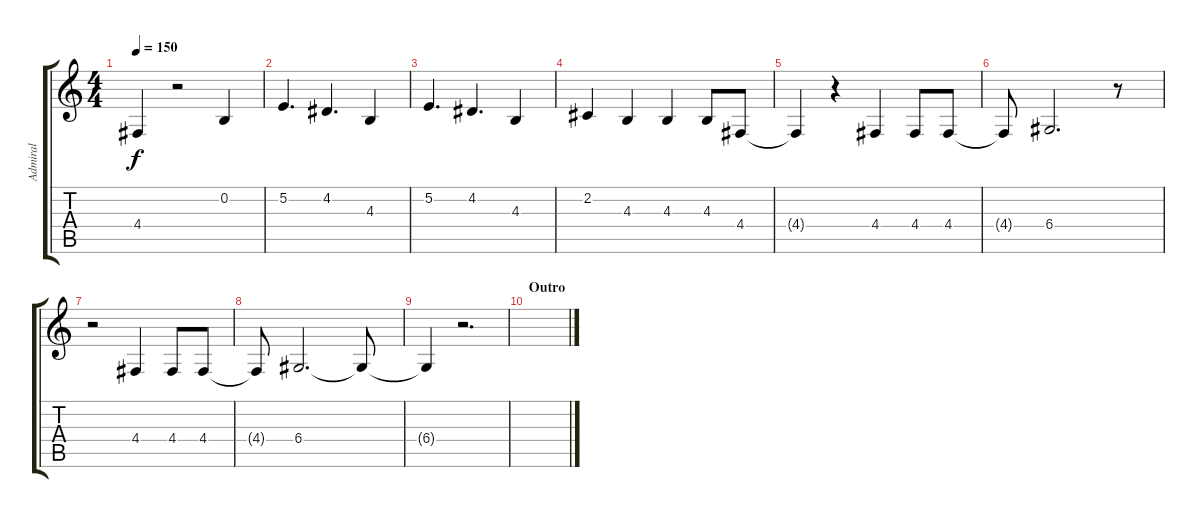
\track ("Admiral" "Admiral") {instrument lead2sawtooth}
\staff {score tabs}
\tuning (E4 B3 G3 D3 A2 E2) {hide}
\ts (4 4)
\tempo 150
\clef g2
\ks c
4.4{t}.4{dy f} r.2 0.2.4 |
5.2.4{d} 4.2.4{d} 4.3.4 |
5.2.4{d} 4.2.4{d} 4.3.4 |
2.2.4 4.3.4 4.3.4 4.3.8 4.4.8 |
4.4{t}.4 r.4 4.4.4 4.4.8 4.4.8 |
4.4{t}.8 6.4.2{d} r.8 |
r.2 4.4.4 4.4.8 4.4.8 |
4.4{t}.8 6.4.2{d} 6.4{t}.8 |
6.4{t}.4 r.2{d} |
\section ("" "Outro")
